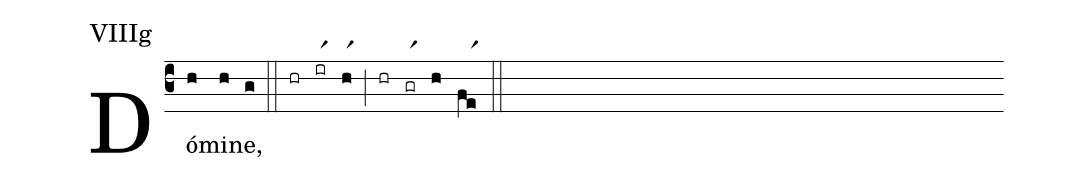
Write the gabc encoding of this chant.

annotation: VIIIg;
%%
(c3) Dó(h)mi(h)ne,(g) (::) (hr)(irr1)(hr1)(;)(hr)(grr1)(h)(fer1)(::)
